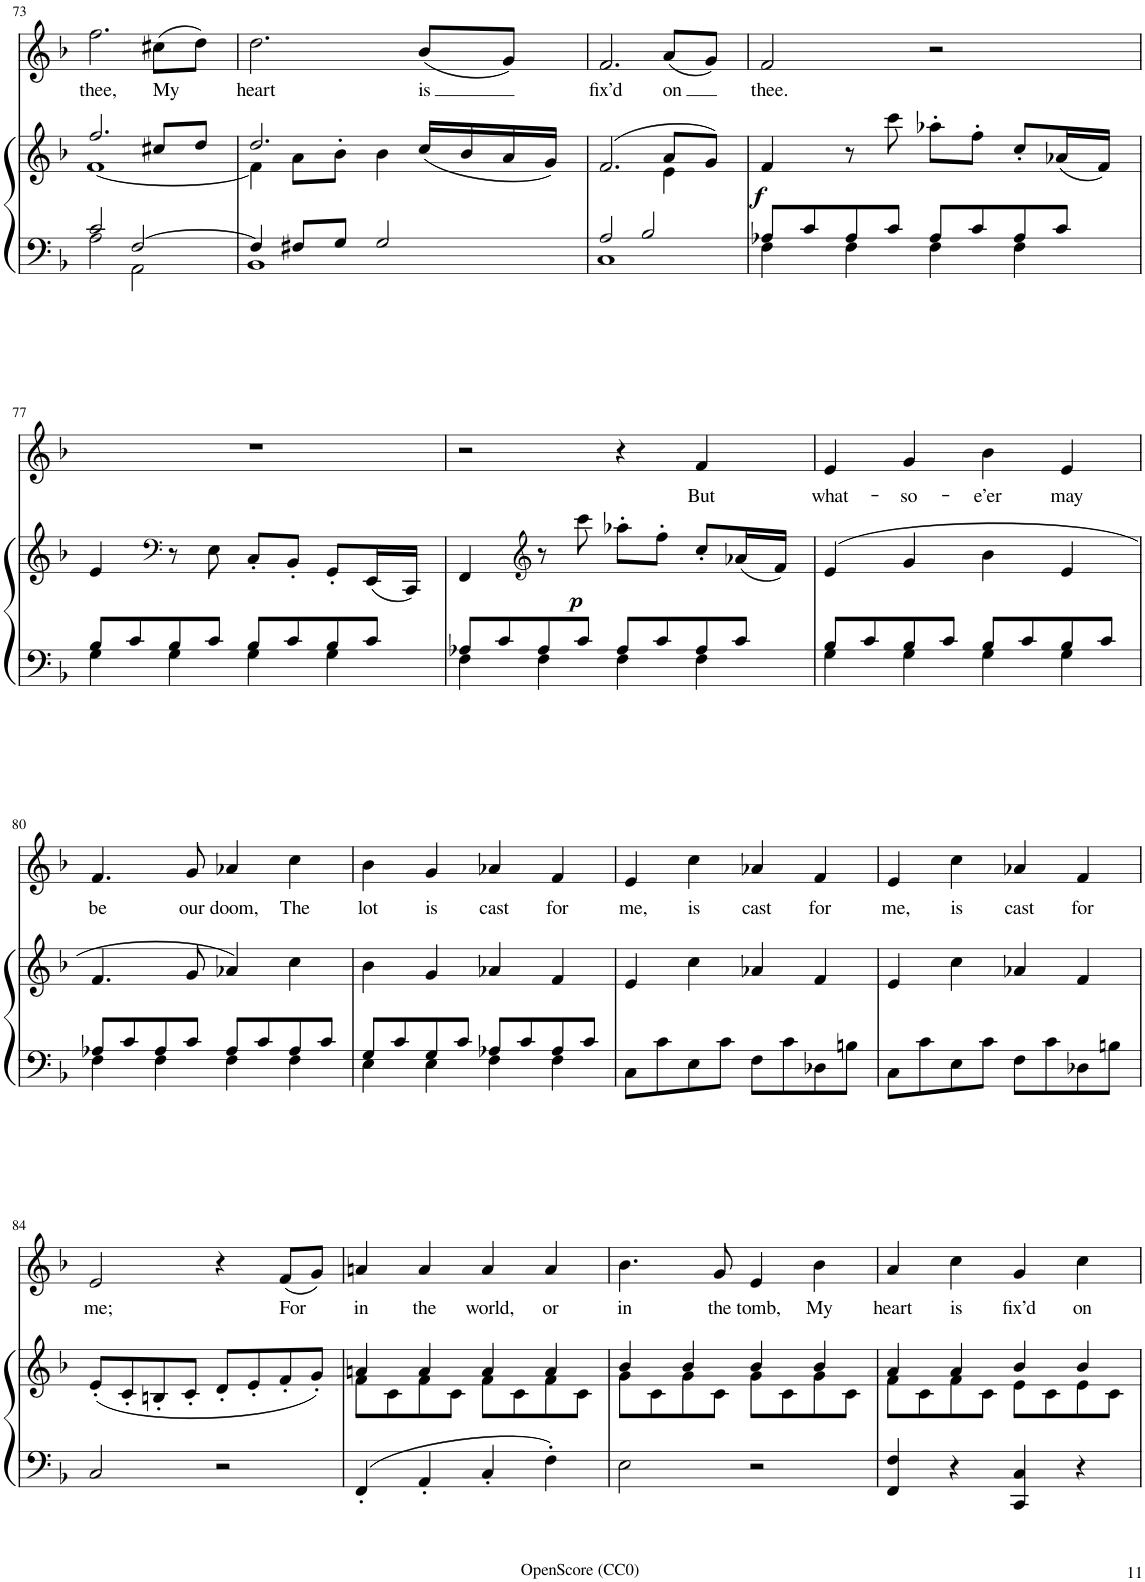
**kern	**kern	**dynam	**kern	**text
*part2	*part2	*part2	*part1	*part1
*staff3	*staff2	*staff2/3	*staff1	*staff1
*I"Piano	*	*	*I"Voice	*
*I'Pno	*	*	*	*
!!LO:PB:g=z
*clefF4	*clefG2	*	*clefG2	*
*k[b-]	*k[b-]	*	*k[b-]	*
*M4/4	*M4/4	*	*M4/4	*
*met(c)	*met(c)	*	*met(c)	*
=73	=73	=73	=73	=73
*^	*^	*	*	*
!	!	!	!	!	!	!LO:LY:b
2c/	2A\	2.ff/	[1f	.	2.ff\	thee,
[2F/	2AA\	.	.	.	.	.
!	!	!	!	!	!	!LO:LY:b
.	.	8cc#X/L	.	.	(8cc#X\L	My
.	.	8dd/J	.	.	8dd\J)	.
=74	=74	=74	=74	=74	=74	=74
!	!	!	!	!	!	!LO:LY:b
4F/]	1BB-	2.dd/	4f\]	.	2.dd\	heart
8F#X/L	.	.	8a\L	.	.	.
8G/J	.	.	8b-'>\J	.	.	.
2G/	.	.	4b-\	.	.	.
!	!	!	!	!	!	!LO:LY:b
.	.	(16cc/LL	4ryy	.	(8b-/L	is
.	.	16b-/	.	.	.	.
.	.	16a/	.	.	8g/J)	.
.	.	16g/JJ)	.	.	.	.
=75	=75	=75	=75	=75	=75	=75
!	!	!	!	!	!	!LO:LY:b
2A/	1C	(2.f/	2.ryy	.	2.f/	fix’d
2B-/	.	.	.	.	.	.
!	!	!	!	!	!	!LO:LY:b
.	.	8a/L	4e\	.	(8a/L	on
.	.	8g/J)	.	.	8g/J)	.
*	*	*v	*v	*	*	*
=76	=76	=76	=76	=76	=76
!	!	!	!LO:DY:b	!	!LO:LY:b
8A-X/L	4F\	4f/	f	2f/	thee.
8c/	.	.	.	.	.
8A-/	4F\	8r	.	.	.
8c/J	.	8ccc\	.	.	.
8A-/L	4F\	8aa-X'\L	.	2r	.
8c/	.	8ff'\J	.	.	.
8A-/	4F\	8cc'/L	.	.	.
8c/J	.	(16a-X/L	.	.	.
.	.	16f/JJ)	.	.	.
!!LO:LB:g=z
=77	=77	=77	=77	=77	=77
8B-/L	4G\	4e/	.	1r	.
8c/	.	.	.	.	.
*	*	*clefF4	*	*	*
8B-/	4G\	8r	.	.	.
8c/J	.	8E\	.	.	.
8B-/L	4G\	8C'/L	.	.	.
8c/	.	8BB-'/J	.	.	.
8B-/	4G\	8GG'/L	.	.	.
8c/J	.	(16EE/L	.	.	.
.	.	16CC/JJ)	.	.	.
=78	=78	=78	=78	=78	=78
8A-X/L	4F\	4FF/	.	2r	.
8c/	.	.	.	.	.
*	*	*clefG2	*	*	*
8A-/	4F\	8r	.	.	.
!	!	!	!LO:DY:b	!	!
8c/J	.	8ccc\	p	.	.
8A-/L	4F\	8aa-X'\L	.	4r	.
8c/	.	8ff'\J	.	.	.
!	!	!	!	!	!LO:LY:b
8A-/	4F\	8cc'/L	.	4f/	But
8c/J	.	(16a-X/L	.	.	.
.	.	16f/JJ)	.	.	.
=79	=79	=79	=79	=79	=79
!	!	!	!	!	!LO:LY:b
8B-/L	4G\	(4e/	.	4e/	what-
8c/	.	.	.	.	.
!	!	!	!	!	!LO:LY:b
8B-/	4G\	4g/	.	4g/	-so-
8c/J	.	.	.	.	.
!	!	!	!	!	!LO:LY:b
8B-/L	4G\	4b-\	.	4b-\	-e’er
8c/	.	.	.	.	.
!	!	!	!	!	!LO:LY:b
8B-/	4G\	4e/	.	4e/	may
8c/J	.	.	.	.	.
!!LO:LB:g=z
=80	=80	=80	=80	=80	=80
!	!	!	!	!	!LO:LY:b
8A-X/L	4F\	4.f/	.	4.f/	be
8c/	.	.	.	.	.
8A-/	4F\	.	.	.	.
!	!	!	!	!	!LO:LY:b
8c/J	.	8g/	.	8g/	our
!	!	!	!	!	!LO:LY:b
8A-/L	4F\	4a-X/)	.	4a-X/	doom,
8c/	.	.	.	.	.
!	!	!	!	!	!LO:LY:b
8A-/	4F\	4cc\	.	4cc\	The
8c/J	.	.	.	.	.
=81	=81	=81	=81	=81	=81
!	!	!	!	!	!LO:LY:b
8G/L	4E\	4b-\	.	4b-\	lot
8c/	.	.	.	.	.
!	!	!	!	!	!LO:LY:b
8G/	4E\	4g/	.	4g/	is
8c/J	.	.	.	.	.
!	!	!	!	!	!LO:LY:b
8A-X/L	4F\	4a-X/	.	4a-X/	cast
8c/	.	.	.	.	.
!	!	!	!	!	!LO:LY:b
8A-/	4F\	4f/	.	4f/	for
8c/J	.	.	.	.	.
*v	*v	*	*	*	*
=82	=82	=82	=82	=82
!	!	!	!	!LO:LY:b
8C\L	4e/	.	4e/	me,
8c\	.	.	.	.
!	!	!	!	!LO:LY:b
8E\	4cc\	.	4cc\	is
8c\J	.	.	.	.
!	!	!	!	!LO:LY:b
8F\L	4a-X/	.	4a-X/	cast
8c\	.	.	.	.
!	!	!	!	!LO:LY:b
8D-X\	4f/	.	4f/	for
8Bn\J	.	.	.	.
=83	=83	=83	=83	=83
!	!	!	!	!LO:LY:b
8C\L	4e/	.	4e/	me,
8c\	.	.	.	.
!	!	!	!	!LO:LY:b
8E\	4cc\	.	4cc\	is
8c\J	.	.	.	.
!	!	!	!	!LO:LY:b
8F\L	4a-X/	.	4a-X/	cast
8c\	.	.	.	.
!	!	!	!	!LO:LY:b
8D-X\	4f/	.	4f/	for
8Bn\J	.	.	.	.
!!LO:LB:g=z
=84	=84	=84	=84	=84
!	!	!	!	!LO:LY:b
2C/	(8e'/L	.	2e/	me;
.	8c'/	.	.	.
.	8Bn'/	.	.	.
.	8c'/J	.	.	.
2r	8d'/L	.	4r	.
.	8e'/	.	.	.
!	!	!	!	!LO:LY:b
.	8f'/	.	(8f/L	For
.	8g'/J)	.	8g/J)	.
=85	=85	=85	=85	=85
*	*^	*	*	*
!	!	!	!	!	!LO:LY:b
4FF'/	4an/	8f\L	.	4an/	in
.	.	8c\	.	.	.
!	!	!	!	!	!LO:LY:b
4AA'/	4a/	8f\	.	4a/	the
.	.	8c\J	.	.	.
!	!	!	!	!	!LO:LY:b
4C'/	4a/	8f\L	.	4a/	world,
.	.	8c\	.	.	.
!	!	!	!	!	!LO:LY:b
4F'\	4a/	8f\	.	4a/	or
.	.	8c\J	.	.	.
=86	=86	=86	=86	=86	=86
!	!	!	!	!	!LO:LY:b
2E\	4b-/	8g\L	.	4.b-\	in
.	.	8c\	.	.	.
.	4b-/	8g\	.	.	.
!	!	!	!	!	!LO:LY:b
.	.	8c\J	.	8g/	the
!	!	!	!	!	!LO:LY:b
2r	4b-/	8g\L	.	4e/	tomb,
.	.	8c\	.	.	.
!	!	!	!	!	!LO:LY:b
.	4b-/	8g\	.	4b-\	My
.	.	8c\J	.	.	.
=87	=87	=87	=87	=87	=87
!	!	!	!	!	!LO:LY:b
4FF/ 4F/	4a/	8f\L	.	4a/	heart
.	.	8c\	.	.	.
!	!	!	!	!	!LO:LY:b
4r	4a/	8f\	.	4cc\	is
.	.	8c\J	.	.	.
!	!	!	!	!	!LO:LY:b
4CC/ 4C/	4b-/	8e\L	.	4g/	fix’d
.	.	8c\	.	.	.
!	!	!	!	!	!LO:LY:b
4r	4b-/	8e\	.	4cc\	on
.	.	8c\J	.	.	.
*	*v	*v	*	*	*
=	=	=	=	=
*-	*-	*-	*-	*-
